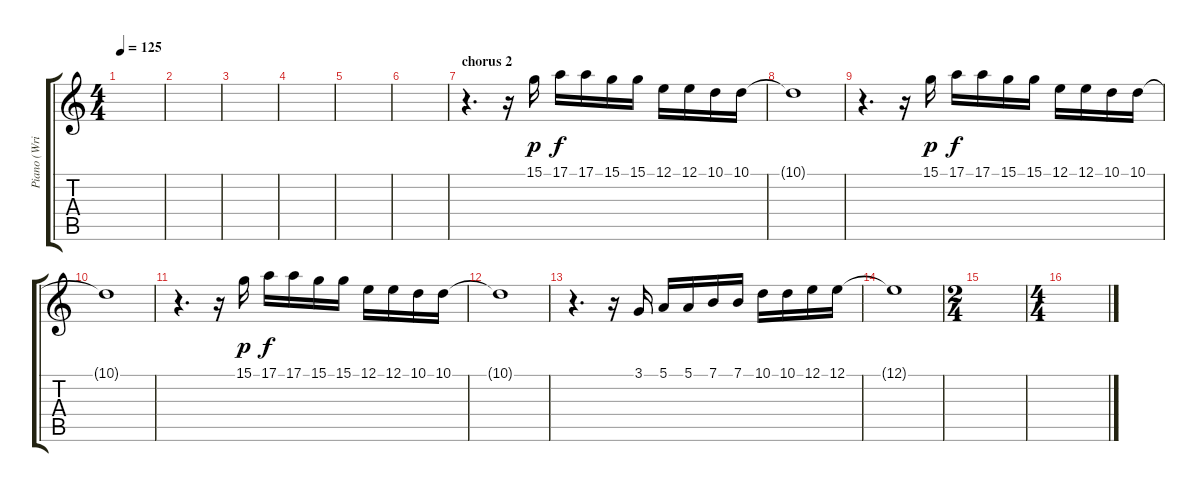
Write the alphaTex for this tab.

\track ("Piano (Wright)" "Piano (Wri") {instrument electricgrandpiano}
\staff {score tabs}
\tuning (E4 B3 G3 D3 A2 E2) {hide}
\ts (4 4)
\tempo 125
\clef g2
\ks c
|
|
|
|
|
|
\section ("" "chorus 2")
r.4{d} r.16 15.1.16{dy p} 17.1.16{dy f} 17.1.16 15.1.16 15.1.16 12.1.16 12.1.16 10.1.16 10.1.16 |
10.1{t}.1 |
r.4{d} r.16 15.1.16{dy p} 17.1.16{dy f} 17.1.16 15.1.16 15.1.16 12.1.16 12.1.16 10.1.16 10.1.16 |
10.1{t}.1 |
r.4{d} r.16 15.1.16{dy p} 17.1.16{dy f} 17.1.16 15.1.16 15.1.16 12.1.16 12.1.16 10.1.16 10.1.16 |
10.1{t}.1 |
r.4{d} r.16 3.1.16 5.1.16 5.1.16 7.1.16 7.1.16 10.1.16 10.1.16 12.1.16 12.1.16 |
12.1{t}.1 |
\ts (2 4)
|
\ts (4 4)
